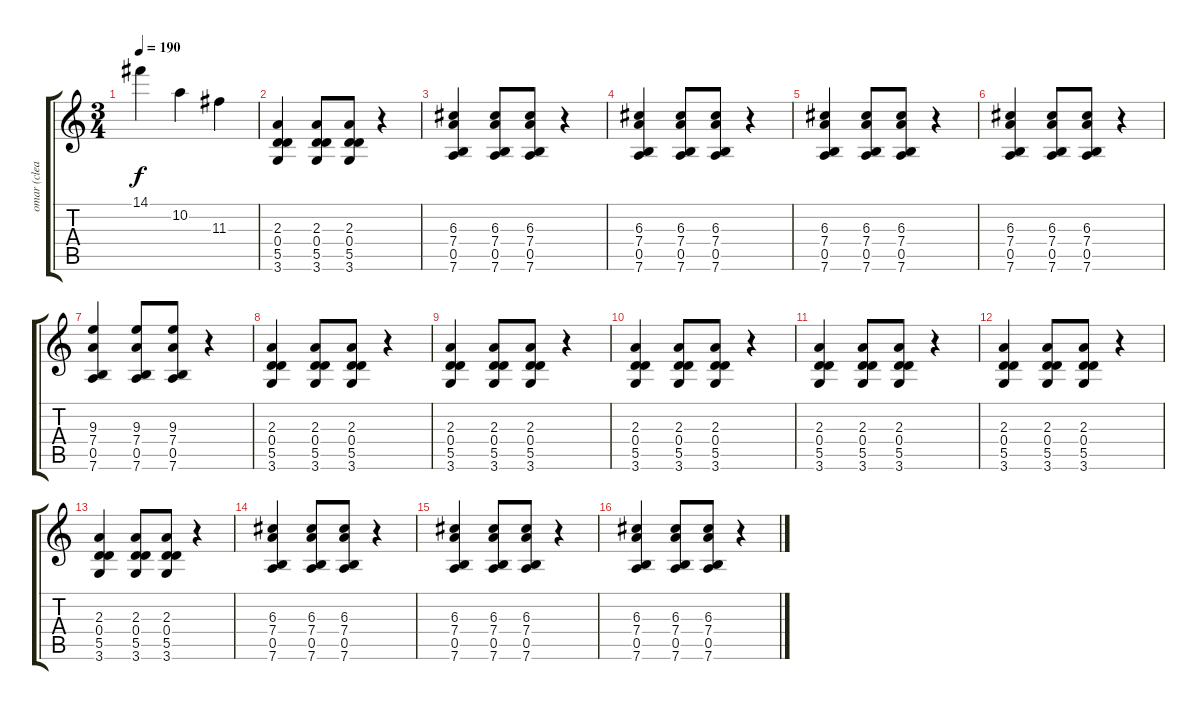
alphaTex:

\track ("omar (clean)" "omar (clea") {instrument electricguitarjazz}
\staff {score tabs}
\tuning (E4 B3 G3 D3 A2 E2) {hide}
\ts (3 4)
\tempo 190
\clef g2
\ks c
14.1.4{dy f} 10.2.4 11.3.4 |
(2.3 0.4 5.5 3.6).4 (2.3 0.4 5.5 3.6).8 (2.3 0.4 5.5 3.6).8 r.4 |
(6.3 7.4 0.5 7.6).4 (6.3 7.4 0.5 7.6).8 (6.3 7.4 0.5 7.6).8 r.4 |
(6.3 7.4 0.5 7.6).4 (6.3 7.4 0.5 7.6).8 (6.3 7.4 0.5 7.6).8 r.4 |
(6.3 7.4 0.5 7.6).4 (6.3 7.4 0.5 7.6).8 (6.3 7.4 0.5 7.6).8 r.4 |
(6.3 7.4 0.5 7.6).4 (6.3 7.4 0.5 7.6).8 (6.3 7.4 0.5 7.6).8 r.4 |
(9.3 7.4 0.5 7.6).4 (9.3 7.4 0.5 7.6).8 (9.3 7.4 0.5 7.6).8 r.4 |
(2.3 0.4 5.5 3.6).4 (2.3 0.4 5.5 3.6).8 (2.3 0.4 5.5 3.6).8 r.4 |
(2.3 0.4 5.5 3.6).4 (2.3 0.4 5.5 3.6).8 (2.3 0.4 5.5 3.6).8 r.4 |
(2.3 0.4 5.5 3.6).4 (2.3 0.4 5.5 3.6).8 (2.3 0.4 5.5 3.6).8 r.4 |
(2.3 0.4 5.5 3.6).4 (2.3 0.4 5.5 3.6).8 (2.3 0.4 5.5 3.6).8 r.4 |
(2.3 0.4 5.5 3.6).4 (2.3 0.4 5.5 3.6).8 (2.3 0.4 5.5 3.6).8 r.4 |
(2.3 0.4 5.5 3.6).4 (2.3 0.4 5.5 3.6).8 (2.3 0.4 5.5 3.6).8 r.4 |
(6.3 7.4 0.5 7.6).4 (6.3 7.4 0.5 7.6).8 (6.3 7.4 0.5 7.6).8 r.4 |
(6.3 7.4 0.5 7.6).4 (6.3 7.4 0.5 7.6).8 (6.3 7.4 0.5 7.6).8 r.4 |
(6.3 7.4 0.5 7.6).4 (6.3 7.4 0.5 7.6).8 (6.3 7.4 0.5 7.6).8 r.4
